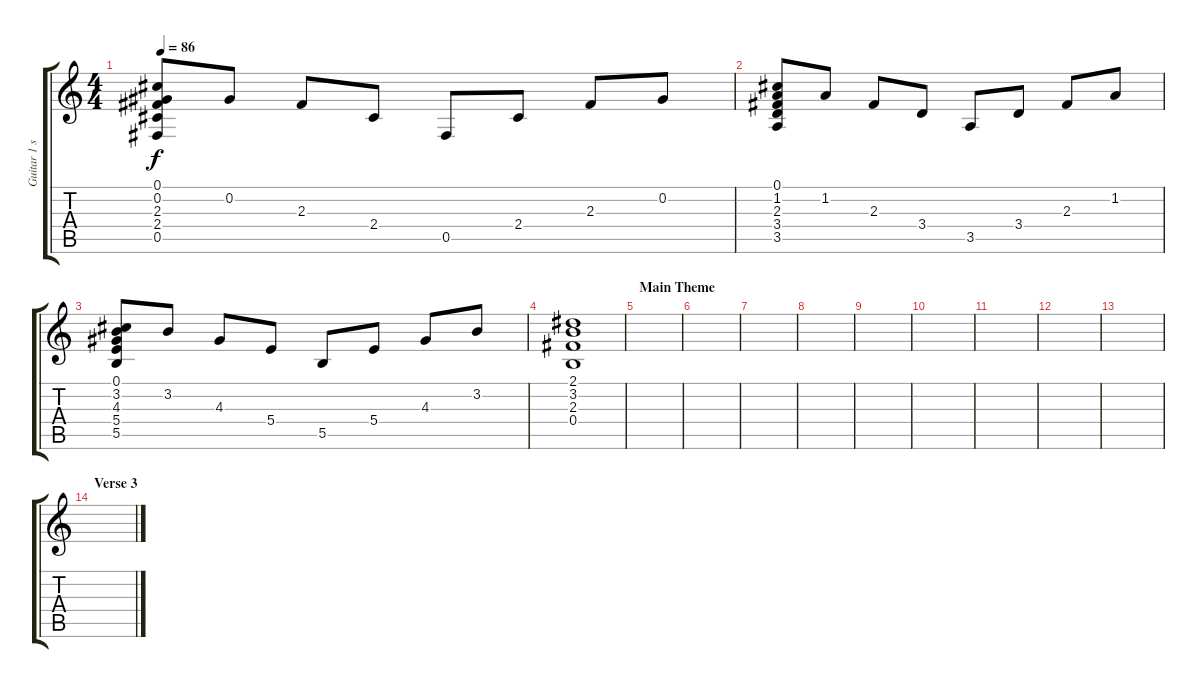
\track ("Guitar 1 studio" "Guitar 1 s") {instrument acousticguitarsteel}
\staff {score tabs}
\tuning (Db4 Ab3 E3 B2 Gb2 Db2) {hide}
\ts (4 4)
\tempo 86
\clef g2
\ks c
(0.1 0.2 2.3 2.4 0.5).8{dy f} 0.2.8 2.3.8 2.4.8 0.5.8 2.4.8 2.3.8 0.2.8 |
(0.1 1.2 2.3 3.4 3.5).8 1.2.8 2.3.8 3.4.8 3.5.8 3.4.8 2.3.8 1.2.8 |
(0.1 3.2 4.3 5.4 5.5).8 3.2.8 4.3.8 5.4.8 5.5.8 5.4.8 4.3.8 3.2.8 |
(2.1 3.2 2.3 0.4).1 |
\section ("" "Main Theme")
|
|
|
|
|
|
|
|
|
\section ("" "Verse 3")
